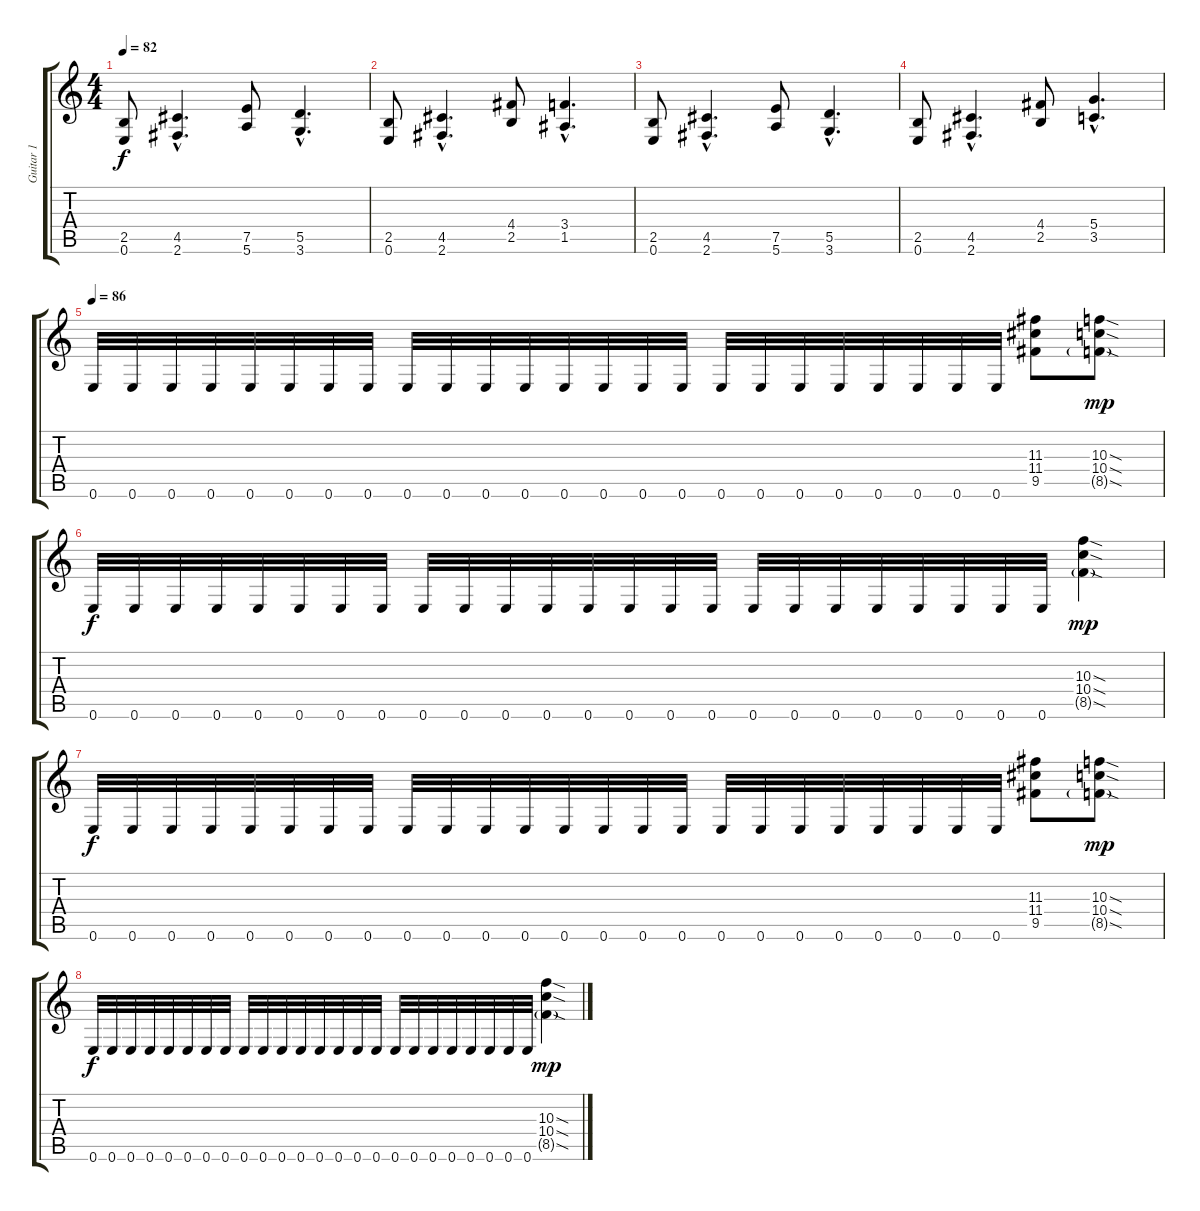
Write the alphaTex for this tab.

\track ("Guitar 1" "Guitar 1") {instrument distortionguitar}
\staff {score tabs}
\tuning (E4 B3 G3 D3 A2 E2) {hide}
\ts (4 4)
\section ("" "")
\tempo 82
\clef g2
\ks c
(2.5 0.6).8{dy f} (4.5{hac} 2.6{hac}).4{d} (7.5 5.6).8 (5.5{hac} 3.6{hac}).4{d} |
(2.5 0.6).8 (4.5{hac} 2.6{hac}).4{d} (4.4 2.5).8 (3.4{hac} 1.5{hac}).4{d} |
(2.5 0.6).8 (4.5{hac} 2.6{hac}).4{d} (7.5 5.6).8 (5.5{hac} 3.6{hac}).4{d} |
(2.5 0.6).8 (4.5{hac} 2.6{hac}).4{d} (4.4 2.5).8 (5.4{hac} 3.5{hac}).4{d} |
\tempo 86
0.6.32 0.6.32 0.6.32 0.6.32 0.6.32 0.6.32 0.6.32 0.6.32 0.6.32 0.6.32 0.6.32 0.6.32 0.6.32 0.6.32 0.6.32 0.6.32 0.6.32 0.6.32 0.6.32 0.6.32 0.6.32 0.6.32 0.6.32 0.6.32 (11.3 11.4 9.5).8 (10.3{sod} 10.4{sod} 8.5{sod g}).8{dy mp} |
0.6.32{dy f} 0.6.32 0.6.32 0.6.32 0.6.32 0.6.32 0.6.32 0.6.32 0.6.32 0.6.32 0.6.32 0.6.32 0.6.32 0.6.32 0.6.32 0.6.32 0.6.32 0.6.32 0.6.32 0.6.32 0.6.32 0.6.32 0.6.32 0.6.32 (10.3{sod} 10.4{sod} 8.5{sod g}).4{dy mp} |
0.6.32{dy f} 0.6.32 0.6.32 0.6.32 0.6.32 0.6.32 0.6.32 0.6.32 0.6.32 0.6.32 0.6.32 0.6.32 0.6.32 0.6.32 0.6.32 0.6.32 0.6.32 0.6.32 0.6.32 0.6.32 0.6.32 0.6.32 0.6.32 0.6.32 (11.3 11.4 9.5).8 (10.3{sod} 10.4{sod} 8.5{sod g}).8{dy mp} |
0.6.32{dy f} 0.6.32 0.6.32 0.6.32 0.6.32 0.6.32 0.6.32 0.6.32 0.6.32 0.6.32 0.6.32 0.6.32 0.6.32 0.6.32 0.6.32 0.6.32 0.6.32 0.6.32 0.6.32 0.6.32 0.6.32 0.6.32 0.6.32 0.6.32 (10.3{sod} 10.4{sod} 8.5{sod g}).4{dy mp}
